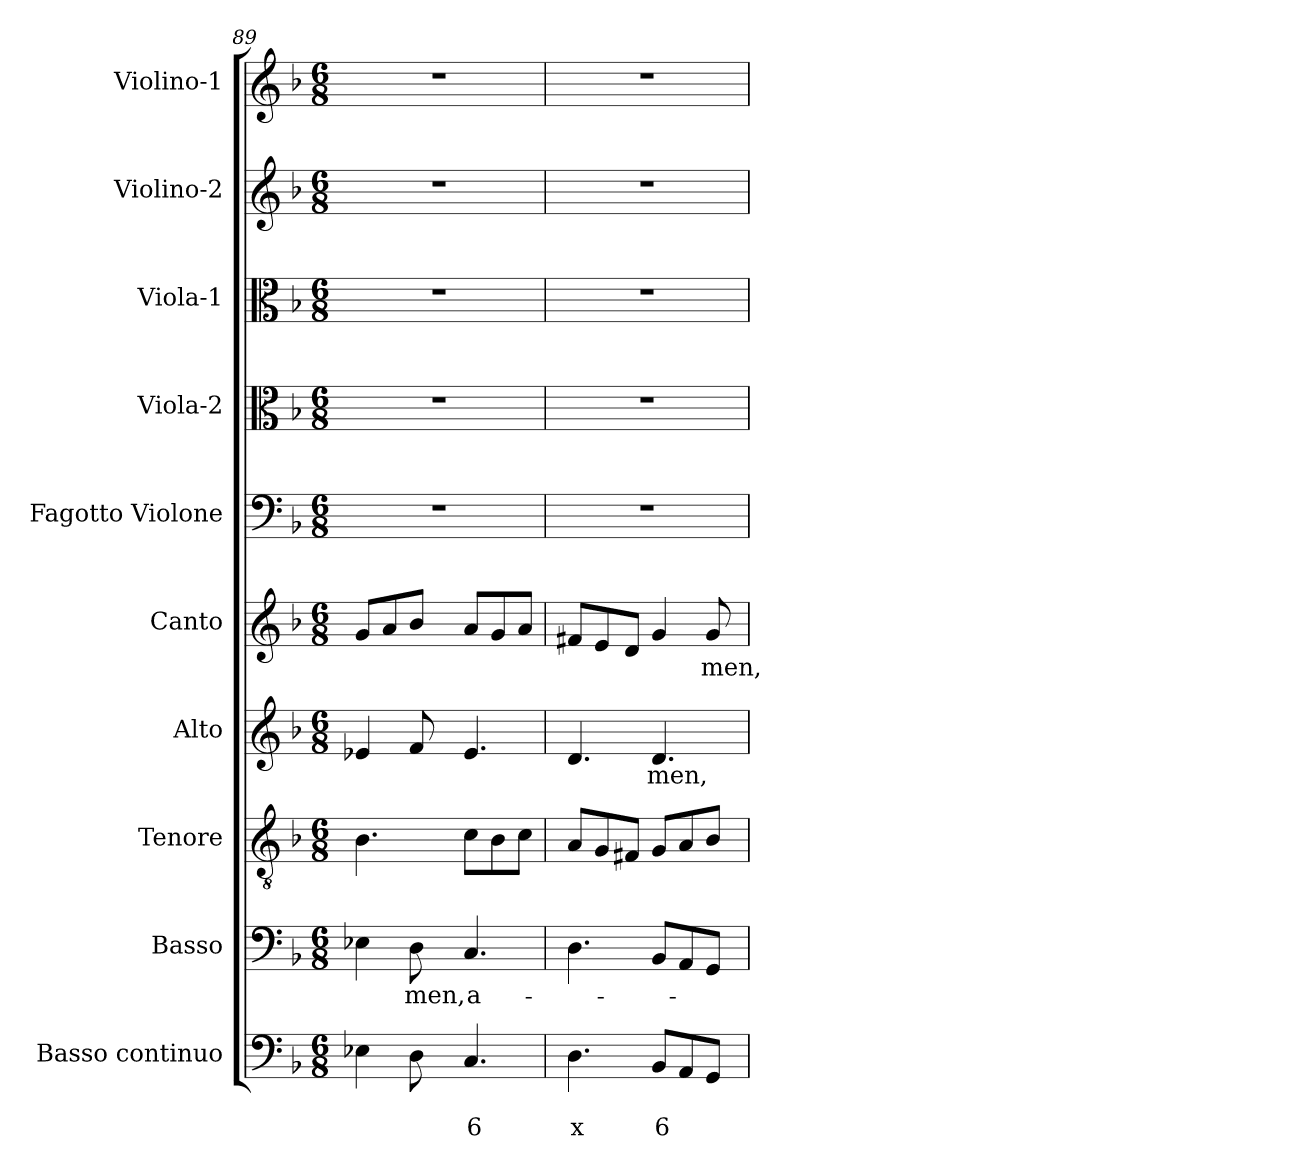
**kern	**text	**text	**kern	**text	**kern	**kern	**text	**kern	**text	**kern	**kern	**kern	**kern	**kern
*part10	*part10	*part10	*part9	*part9	*part8	*part7	*part7	*part6	*part6	*part5	*part4	*part3	*part2	*part1
*staff10	*staff10	*staff10	*staff9	*staff9	*staff8	*staff7	*staff7	*staff6	*staff6	*staff5	*staff4	*staff3	*staff2	*staff1
*I"Basso continuo	*	*	*I"Basso	*	*I"Tenore	*I"Alto	*	*I"Canto	*	*I"Fagotto Violone	*I"Viola-2	*I"Viola-1	*I"Violino-2	*I"Violino-1
!!LO:PB:g=z
*clefF4	*	*	*clefF4	*	*clefGv2	*clefG2	*	*clefG2	*	*clefF4	*clefC3	*clefC3	*clefG2	*clefG2
*k[b-]	*	*	*k[b-]	*	*k[b-]	*k[b-]	*	*k[b-]	*	*k[b-]	*k[b-]	*k[b-]	*k[b-]	*k[b-]
*F:	*	*	*F:	*	*F:	*F:	*	*F:	*	*F:	*F:	*F:	*F:	*F:
*M6/8	*	*	*M6/8	*	*M6/8	*M6/8	*	*M6/8	*	*M6/8	*M6/8	*M6/8	*M6/8	*M6/8
=89	=89	=89	=89	=89	=89	=89	=89	=89	=89	=89	=89	=89	=89	=89
4E-X\	.	.	4E-X\	.	4.B-\	4e-X/	.	8g/L	.	2.r	2.r	2.r	2.r	2.r
.	.	.	.	.	.	.	.	8a/	.	.	.	.	.	.
!	!	!	!	!LO:LY:b	!	!	!	!	!	!	!	!	!	!
8D\	.	.	8D\	-men,	.	8f/	.	8b-/J	.	.	.	.	.	.
!	!	!LO:LY:b	!	!	!	!	!	!	!	!	!	!	!	!
!	!	!	!	!LO:LY:b	!	!	!	!	!	!	!	!	!	!
4.C/	.	6	4.C/	a-	8c\L	4.e-/	.	8a/L	.	.	.	.	.	.
.	.	.	.	.	8B-\	.	.	8g/	.	.	.	.	.	.
.	.	.	.	.	8c\J	.	.	8a/J	.	.	.	.	.	.
=90	=90	=90	=90	=90	=90	=90	=90	=90	=90	=90	=90	=90	=90	=90
!	!	!LO:LY:b	!	!	!	!	!	!	!	!	!	!	!	!
4.D\	.	x	4.D\	.	8A/L	4.d/	.	8f#X/L	.	2.r	2.r	2.r	2.r	2.r
.	.	.	.	.	8G/	.	.	8e/	.	.	.	.	.	.
.	.	.	.	.	8F#X/J	.	.	8d/J	.	.	.	.	.	.
!	!	!LO:LY:b	!	!	!	!	!	!	!	!	!	!	!	!
!	!	!	!	!	!	!	!LO:LY:b	!	!	!	!	!	!	!
8BB-/L	.	6	8BB-/L	.	8G/L	4.d/	-men,	4g/	.	.	.	.	.	.
8AA/	.	.	8AA/	.	8A/	.	.	.	.	.	.	.	.	.
!	!	!	!	!	!	!	!	!	!LO:LY:b	!	!	!	!	!
8GG/J	.	.	8GG/J	.	8B-/J	.	.	8g/	-men,	.	.	.	.	.
=	=	=	=	=	=	=	=	=	=	=	=	=	=	=
*-	*-	*-	*-	*-	*-	*-	*-	*-	*-	*-	*-	*-	*-	*-
